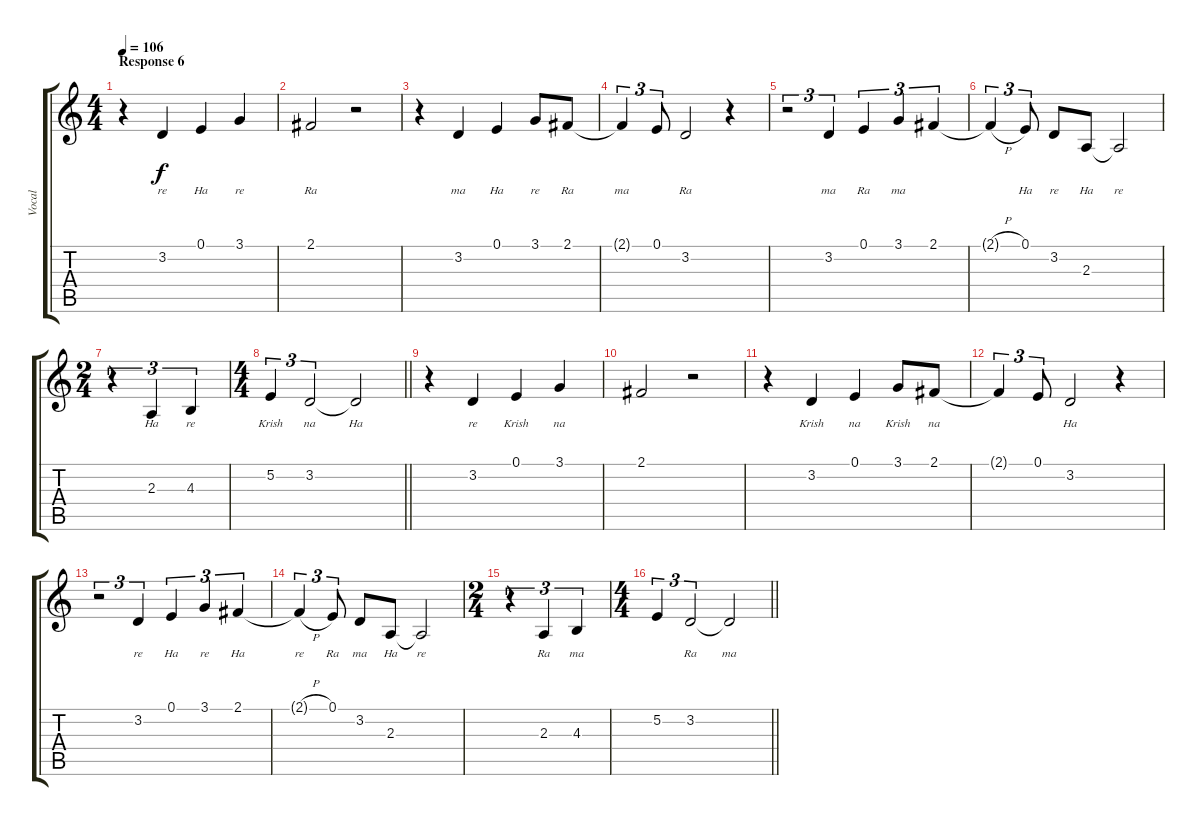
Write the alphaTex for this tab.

\track ("Vocal" "Vocal") {instrument acousticgrandpiano}
\staff {score tabs}
\tuning (E4 B3 G3 D3 A2 E2) {hide}
\ts (4 4)
\section ("" "Response 6")
\tempo 106
\clef g2
\ks c
r.4{dy f} 3.2.4{lyrics (0 "re") lyrics (1 "") lyrics (2 "") lyrics (3 "") lyrics (4 "")} 0.1.4{lyrics (0 "Ha") lyrics (1 "") lyrics (2 "") lyrics (3 "") lyrics (4 "")} 3.1.4{lyrics (0 "re") lyrics (1 "") lyrics (2 "") lyrics (3 "") lyrics (4 "")} |
2.1.2{lyrics (0 "Ra") lyrics (1 "") lyrics (2 "") lyrics (3 "") lyrics (4 "")} r.2 |
r.4 3.2.4{lyrics (0 "ma") lyrics (1 "") lyrics (2 "") lyrics (3 "") lyrics (4 "")} 0.1.4{lyrics (0 "Ha") lyrics (1 "") lyrics (2 "") lyrics (3 "") lyrics (4 "")} 3.1.8{lyrics (0 "re") lyrics (1 "") lyrics (2 "") lyrics (3 "") lyrics (4 "")} 2.1.8{lyrics (0 "Ra") lyrics (1 "") lyrics (2 "") lyrics (3 "") lyrics (4 "")} |
2.1{t}.4{tu (3 2) lyrics (0 "ma") lyrics (1 "") lyrics (2 "") lyrics (3 "") lyrics (4 "")} 0.1.8{tu (3 2) lyrics (0 "") lyrics (1 "") lyrics (2 "") lyrics (3 "") lyrics (4 "")} 3.2.2{lyrics (0 "Ra") lyrics (1 "") lyrics (2 "") lyrics (3 "") lyrics (4 "")} r.4 |
r.2{tu (3 2)} 3.2.4{tu (3 2) lyrics (0 "ma") lyrics (1 "") lyrics (2 "") lyrics (3 "") lyrics (4 "")} 0.1.4{tu (3 2) lyrics (0 "Ra") lyrics (1 "") lyrics (2 "") lyrics (3 "") lyrics (4 "")} 3.1.4{tu (3 2) lyrics (0 "ma") lyrics (1 "") lyrics (2 "") lyrics (3 "") lyrics (4 "")} 2.1.4{tu (3 2) lyrics (0 "") lyrics (1 "") lyrics (2 "") lyrics (3 "") lyrics (4 "")} |
2.1{h t}.4{tu (3 2) lyrics (0 "") lyrics (1 "") lyrics (2 "") lyrics (3 "") lyrics (4 "")} 0.1.8{tu (3 2) lyrics (0 "Ha") lyrics (1 "") lyrics (2 "") lyrics (3 "") lyrics (4 "")} 3.2.8{lyrics (0 "re") lyrics (1 "") lyrics (2 "") lyrics (3 "") lyrics (4 "")} 2.3.8{lyrics (0 "Ha") lyrics (1 "") lyrics (2 "") lyrics (3 "") lyrics (4 "")} 2.3{t}.2{lyrics (0 "re") lyrics (1 "") lyrics (2 "") lyrics (3 "") lyrics (4 "")} |
\ts (2 4)
r.4{tu (3 2)} 2.3.4{tu (3 2) lyrics (0 "Ha") lyrics (1 "") lyrics (2 "") lyrics (3 "") lyrics (4 "")} 4.3.4{tu (3 2) lyrics (0 "re") lyrics (1 "") lyrics (2 "") lyrics (3 "") lyrics (4 "")} |
\ts (4 4)
\barLineRight lightlight
5.2.4{tu (3 2) lyrics (0 "Krish") lyrics (1 "") lyrics (2 "") lyrics (3 "") lyrics (4 "")} 3.2.2{tu (3 2) lyrics (0 "na") lyrics (1 "") lyrics (2 "") lyrics (3 "") lyrics (4 "")} 3.2{t}.2{lyrics (0 "Ha") lyrics (1 "") lyrics (2 "") lyrics (3 "") lyrics (4 "")} |
r.4 3.2.4{lyrics (0 "re") lyrics (1 "") lyrics (2 "") lyrics (3 "") lyrics (4 "")} 0.1.4{lyrics (0 "Krish") lyrics (1 "") lyrics (2 "") lyrics (3 "") lyrics (4 "")} 3.1.4{lyrics (0 "na") lyrics (1 "") lyrics (2 "") lyrics (3 "") lyrics (4 "")} |
2.1.2{lyrics (0 "") lyrics (1 "") lyrics (2 "") lyrics (3 "") lyrics (4 "")} r.2 |
r.4 3.2.4{lyrics (0 "Krish") lyrics (1 "") lyrics (2 "") lyrics (3 "") lyrics (4 "")} 0.1.4{lyrics (0 "na") lyrics (1 "") lyrics (2 "") lyrics (3 "") lyrics (4 "")} 3.1.8{lyrics (0 "Krish") lyrics (1 "") lyrics (2 "") lyrics (3 "") lyrics (4 "")} 2.1.8{lyrics (0 "na") lyrics (1 "") lyrics (2 "") lyrics (3 "") lyrics (4 "")} |
2.1{t}.4{tu (3 2) lyrics (0 "") lyrics (1 "") lyrics (2 "") lyrics (3 "") lyrics (4 "")} 0.1.8{tu (3 2) lyrics (0 "") lyrics (1 "") lyrics (2 "") lyrics (3 "") lyrics (4 "")} 3.2.2{lyrics (0 "Ha") lyrics (1 "") lyrics (2 "") lyrics (3 "") lyrics (4 "")} r.4 |
r.2{tu (3 2)} 3.2.4{tu (3 2) lyrics (0 "re") lyrics (1 "") lyrics (2 "") lyrics (3 "") lyrics (4 "")} 0.1.4{tu (3 2) lyrics (0 "Ha") lyrics (1 "") lyrics (2 "") lyrics (3 "") lyrics (4 "")} 3.1.4{tu (3 2) lyrics (0 "re") lyrics (1 "") lyrics (2 "") lyrics (3 "") lyrics (4 "")} 2.1.4{tu (3 2) lyrics (0 "Ha") lyrics (1 "") lyrics (2 "") lyrics (3 "") lyrics (4 "")} |
2.1{h t}.4{tu (3 2) lyrics (0 "re") lyrics (1 "") lyrics (2 "") lyrics (3 "") lyrics (4 "")} 0.1.8{tu (3 2) lyrics (0 "Ra") lyrics (1 "") lyrics (2 "") lyrics (3 "") lyrics (4 "")} 3.2.8{lyrics (0 "ma") lyrics (1 "") lyrics (2 "") lyrics (3 "") lyrics (4 "")} 2.3.8{lyrics (0 "Ha") lyrics (1 "") lyrics (2 "") lyrics (3 "") lyrics (4 "")} 2.3{t}.2{lyrics (0 "re") lyrics (1 "") lyrics (2 "") lyrics (3 "") lyrics (4 "")} |
\ts (2 4)
r.4{tu (3 2)} 2.3.4{tu (3 2) lyrics (0 "Ra") lyrics (1 "") lyrics (2 "") lyrics (3 "") lyrics (4 "")} 4.3.4{tu (3 2) lyrics (0 "ma") lyrics (1 "") lyrics (2 "") lyrics (3 "") lyrics (4 "")} |
\ts (4 4)
\barLineRight lightlight
5.2.4{tu (3 2) lyrics (0 "") lyrics (1 "") lyrics (2 "") lyrics (3 "") lyrics (4 "")} 3.2.2{tu (3 2) lyrics (0 "Ra") lyrics (1 "") lyrics (2 "") lyrics (3 "") lyrics (4 "")} 3.2{t}.2{lyrics (0 "ma") lyrics (1 "") lyrics (2 "") lyrics (3 "") lyrics (4 "")}
